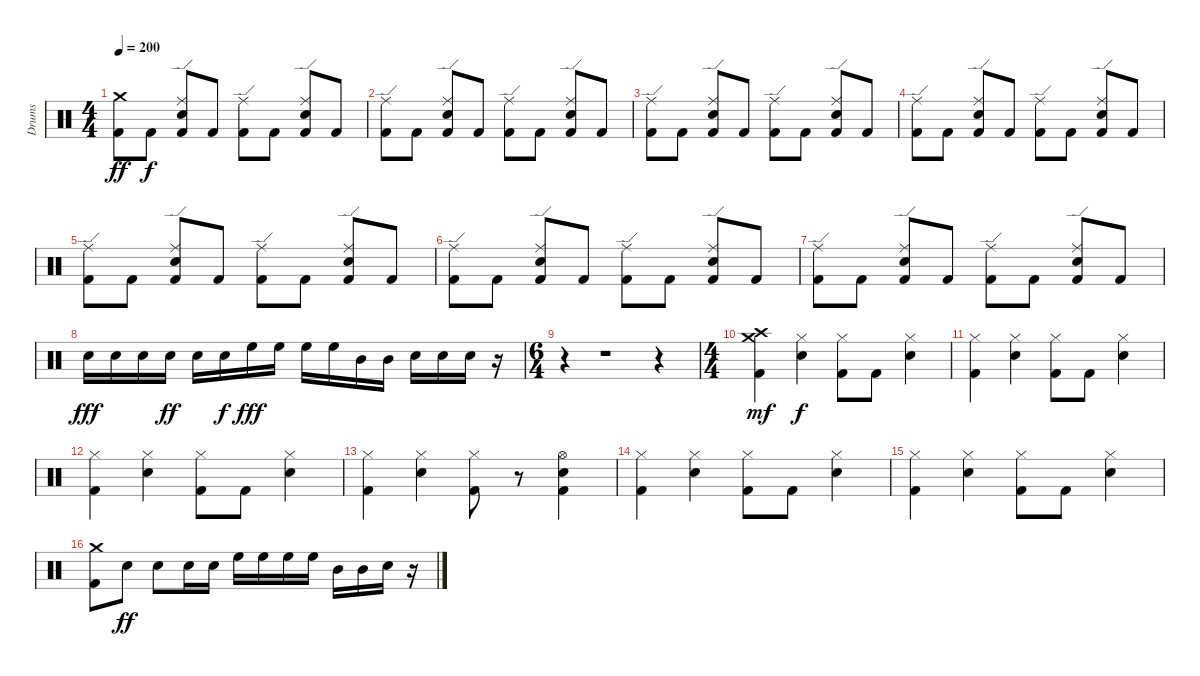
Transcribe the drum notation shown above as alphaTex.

\bracketExtendMode groupsimilarinstruments
\otherSystemsTrackNameOrientation horizontal
\track ("Drumkit" "Drums") {instrument percussion}
\staff {score}
\articulation defaults
\ts (4 4)
\tempo 200
\clef neutral
\ks c
("Crash medium (hit)" "Kick (hit) 2").8{dy ff} "Kick (hit) 2".8{dy f} ("Ride (edge)" "Snare (hit) 2" "Kick (hit) 2").8 "Kick (hit) 2".8 ("Ride (edge)" "Kick (hit) 2").8 "Kick (hit) 2".8 ("Ride (edge)" "Snare (hit) 2" "Kick (hit) 2").8 "Kick (hit) 2".8 |
("Ride (edge)" "Kick (hit) 2").8 "Kick (hit) 2".8 ("Ride (edge)" "Snare (hit) 2" "Kick (hit) 2").8 "Kick (hit) 2".8 ("Ride (edge)" "Kick (hit) 2").8 "Kick (hit) 2".8 ("Ride (edge)" "Snare (hit) 2" "Kick (hit) 2").8 "Kick (hit) 2".8 |
("Ride (edge)" "Kick (hit) 2").8 "Kick (hit) 2".8 ("Ride (edge)" "Snare (hit) 2" "Kick (hit) 2").8 "Kick (hit) 2".8 ("Ride (edge)" "Kick (hit) 2").8 "Kick (hit) 2".8 ("Ride (edge)" "Snare (hit) 2" "Kick (hit) 2").8 "Kick (hit) 2".8 |
("Ride (edge)" "Kick (hit) 2").8 "Kick (hit) 2".8 ("Ride (edge)" "Snare (hit) 2" "Kick (hit) 2").8 "Kick (hit) 2".8 ("Ride (edge)" "Kick (hit) 2").8 "Kick (hit) 2".8 ("Ride (edge)" "Snare (hit) 2" "Kick (hit) 2").8 "Kick (hit) 2".8 |
("Ride (edge)" "Kick (hit) 2").8 "Kick (hit) 2".8 ("Ride (edge)" "Snare (hit) 2" "Kick (hit) 2").8 "Kick (hit) 2".8 ("Ride (edge)" "Kick (hit) 2").8 "Kick (hit) 2".8 ("Ride (edge)" "Snare (hit) 2" "Kick (hit) 2").8 "Kick (hit) 2".8 |
("Ride (edge)" "Kick (hit) 2").8 "Kick (hit) 2".8 ("Ride (edge)" "Snare (hit) 2" "Kick (hit) 2").8 "Kick (hit) 2".8 ("Ride (edge)" "Kick (hit) 2").8 "Kick (hit) 2".8 ("Ride (edge)" "Snare (hit) 2" "Kick (hit) 2").8 "Kick (hit) 2".8 |
("Ride (edge)" "Kick (hit) 2").8 "Kick (hit) 2".8 ("Ride (edge)" "Snare (hit) 2" "Kick (hit) 2").8 "Kick (hit) 2".8 ("Ride (edge)" "Kick (hit) 2").8 "Kick (hit) 2".8 ("Ride (edge)" "Snare (hit) 2" "Kick (hit) 2").8 "Kick (hit) 2".8 |
"Snare (hit) 2".16{dy fff} "Snare (hit) 2".16 "Snare (hit) 2".16 "Snare (hit) 2".16{dy ff} "Snare (hit) 2".16 "Snare (hit) 2".16{dy f} "High Floor Tom (hit)".16{dy fff} "High Floor Tom (hit)".16 "High Floor Tom (hit)".16 "High Floor Tom (hit)".16 "Mid Tom (hit)".16 "Mid Tom (hit)".16 "Snare (hit) 2".16 "Snare (hit) 2".16 "Snare (hit) 2".16 r.16 |
\ts (6 4)
\beaming (8 6 6)
r.4 r.1 r.4 |
\ts (4 4)
\beaming (8 2 2 2 2)
("Crash medium (hit)" "Crash high (hit)" "Kick (hit) 2").4{dy mf} ("Hi-Hat (closed)" "Snare (hit) 2").4{dy f} ("Hi-Hat (closed)" "Kick (hit) 2").8 "Kick (hit) 2".8 ("Hi-Hat (closed)" "Snare (hit) 2").4 |
("Hi-Hat (closed)" "Kick (hit) 2").4 ("Hi-Hat (closed)" "Snare (hit) 2").4 ("Hi-Hat (closed)" "Kick (hit) 2").8 "Kick (hit) 2".8 ("Hi-Hat (closed)" "Snare (hit) 2").4 |
("Hi-Hat (closed)" "Kick (hit) 2").4 ("Hi-Hat (closed)" "Snare (hit) 2").4 ("Hi-Hat (closed)" "Kick (hit) 2").8 "Kick (hit) 2".8 ("Hi-Hat (closed)" "Snare (hit) 2").4 |
("Hi-Hat (closed)" "Kick (hit) 2").4 ("Hi-Hat (closed)" "Snare (hit) 2").4 ("Hi-Hat (closed)" "Kick (hit) 2").8 r.8 ("Hi-Hat (open)" "Snare (hit) 2" "Kick (hit) 2").4 |
("Hi-Hat (closed)" "Kick (hit) 2").4 ("Hi-Hat (closed)" "Snare (hit) 2").4 ("Hi-Hat (closed)" "Kick (hit) 2").8 "Kick (hit) 2".8 ("Hi-Hat (closed)" "Snare (hit) 2").4 |
("Hi-Hat (closed)" "Kick (hit) 2").4 ("Hi-Hat (closed)" "Snare (hit) 2").4 ("Hi-Hat (closed)" "Kick (hit) 2").8 "Kick (hit) 2".8 ("Hi-Hat (closed)" "Snare (hit) 2").4 |
("Crash medium (hit)" "Kick (hit) 2").8 "Snare (hit) 2".8{dy ff} "Snare (hit) 2".8 "Snare (hit) 2".16 "Snare (hit) 2".16 "High Floor Tom (hit)".16 "High Floor Tom (hit)".16 "High Floor Tom (hit)".16 "High Floor Tom (hit)".16 "Mid Tom (hit)".16 "Mid Tom (hit)".16 "Snare (hit) 2".16 r.16
